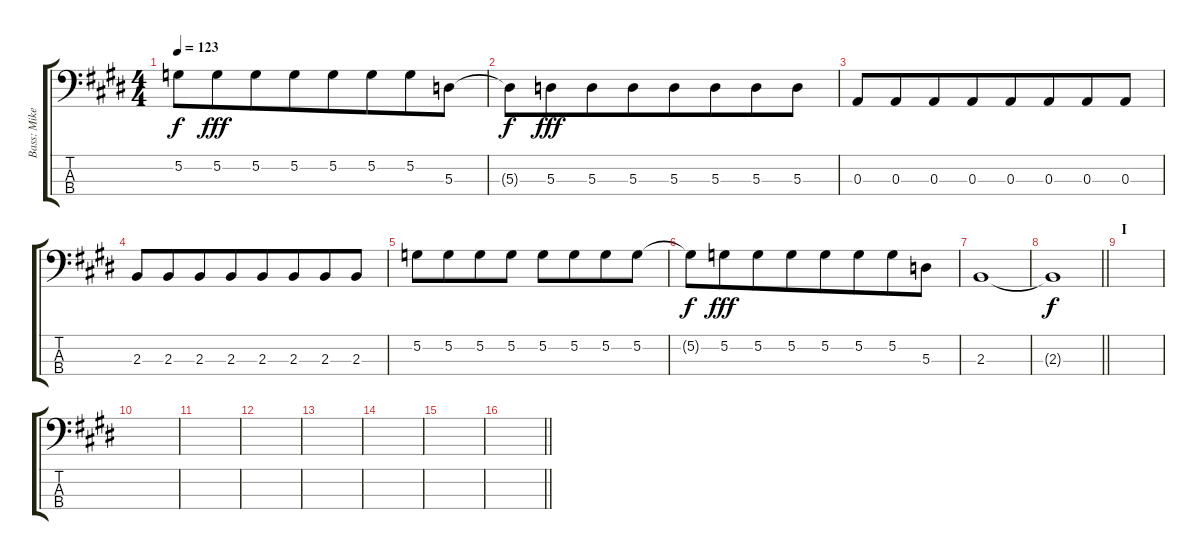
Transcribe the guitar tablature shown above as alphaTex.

\track ("Bass: Mike" "Bass: Mike") {instrument electricbassfinger}
\staff {score tabs}
\tuning (G2 D2 A1 E1) {hide}
\ts (4 4)
\tempo 123
\clef f4
\ks e
5.2{t}.8{dy f} 5.2.8{dy fff beam merge} 5.2.8 5.2.8{beam merge} 5.2.8 5.2.8{beam merge} 5.2.8 5.3.8 |
5.3{t}.8{dy f} 5.3.8{dy fff beam merge} 5.3.8 5.3.8{beam merge} 5.3.8 5.3.8{beam merge} 5.3.8 5.3.8 |
0.3.8 0.3.8{beam merge} 0.3.8 0.3.8{beam merge} 0.3.8 0.3.8{beam merge} 0.3.8 0.3.8 |
2.3.8 2.3.8{beam merge} 2.3.8 2.3.8{beam merge} 2.3.8 2.3.8{beam merge} 2.3.8 2.3.8 |
5.2.8 5.2.8{beam merge} 5.2.8 5.2.8 5.2.8 5.2.8{beam merge} 5.2.8 5.2.8 |
5.2{t}.8{dy f} 5.2.8{dy fff beam merge} 5.2.8 5.2.8{beam merge} 5.2.8 5.2.8{beam merge} 5.2.8 5.3.8 |
2.3.1 |
\barLineRight lightlight
2.3{t}.1{dy f} |
\section ("" "I")
|
|
|
|
|
|
|
\barLineRight lightlight
